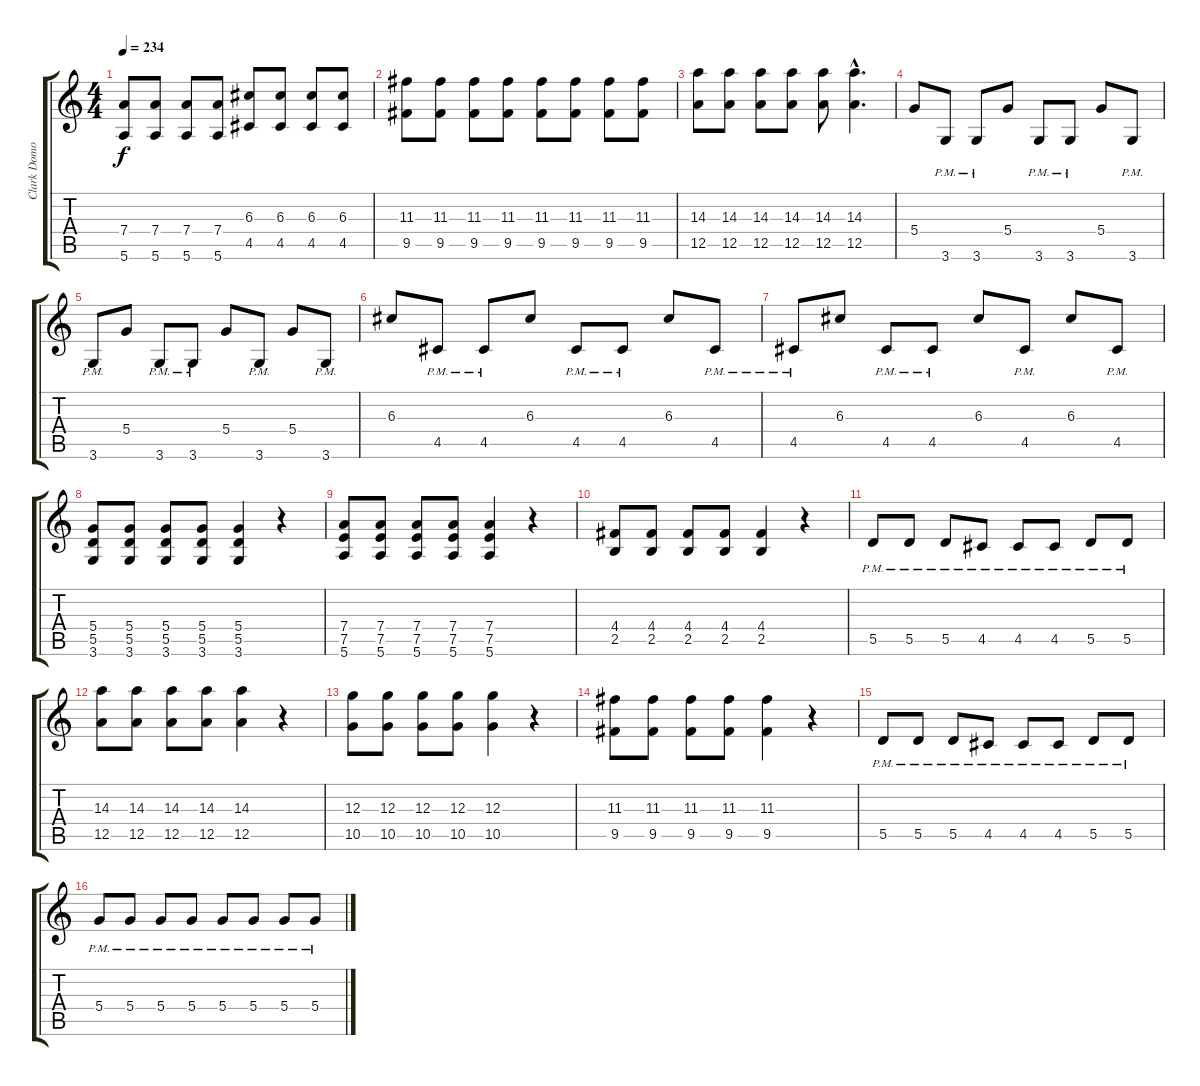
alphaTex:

\track ("Clark Domoe" "Clark Domo") {instrument distortionguitar}
\staff {score tabs}
\tuning (E4 B3 G3 D3 A2 E2) {hide}
\ts (4 4)
\tempo 234
\clef g2
\ks c
(7.4 5.6).8{dy f} (7.4 5.6).8 (7.4 5.6).8 (7.4 5.6).8 (6.3 4.5).8 (6.3 4.5).8 (6.3 4.5).8 (6.3 4.5).8 |
(11.3 9.5).8 (11.3 9.5).8 (11.3 9.5).8 (11.3 9.5).8 (11.3 9.5).8 (11.3 9.5).8 (11.3 9.5).8 (11.3 9.5).8 |
(14.3 12.5).8 (14.3 12.5).8 (14.3 12.5).8 (14.3 12.5).8 (14.3 12.5).8 (14.3{hac} 12.5{hac}).4{d} |
5.4.8 3.6{pm}.8 3.6{pm}.8 5.4.8 3.6{pm}.8 3.6{pm}.8 5.4.8 3.6{pm}.8 |
3.6{pm}.8 5.4.8 3.6{pm}.8 3.6{pm}.8 5.4.8 3.6{pm}.8 5.4.8 3.6{pm}.8 |
6.3.8 4.5{pm}.8 4.5{pm}.8 6.3.8 4.5{pm}.8 4.5{pm}.8 6.3.8 4.5{pm}.8 |
4.5{pm}.8 6.3.8 4.5{pm}.8 4.5{pm}.8 6.3.8 4.5{pm}.8 6.3.8 4.5{pm}.8 |
(5.4 5.5 3.6).8 (5.4 5.5 3.6).8 (5.4 5.5 3.6).8 (5.4 5.5 3.6).8 (5.4 5.5 3.6).4 r.4 |
(7.4 7.5 5.6).8 (7.4 7.5 5.6).8 (7.4 7.5 5.6).8 (7.4 7.5 5.6).8 (7.4 7.5 5.6).4 r.4 |
(4.4 2.5).8 (4.4 2.5).8 (4.4 2.5).8 (4.4 2.5).8 (4.4 2.5).4 r.4 |
5.5{pm}.8 5.5{pm}.8 5.5{pm}.8 4.5{pm}.8 4.5{pm}.8 4.5{pm}.8 5.5{pm}.8 5.5{pm}.8 |
(14.3 12.5).8 (14.3 12.5).8 (14.3 12.5).8 (14.3 12.5).8 (14.3 12.5).4 r.4 |
(12.3 10.5).8 (12.3 10.5).8 (12.3 10.5).8 (12.3 10.5).8 (12.3 10.5).4 r.4 |
(11.3 9.5).8 (11.3 9.5).8 (11.3 9.5).8 (11.3 9.5).8 (11.3 9.5).4 r.4 |
5.5{pm}.8 5.5{pm}.8 5.5{pm}.8 4.5{pm}.8 4.5{pm}.8 4.5{pm}.8 5.5{pm}.8 5.5{pm}.8 |
5.4{pm}.8 5.4{pm}.8 5.4{pm}.8 5.4{pm}.8 5.4{pm}.8 5.4{pm}.8 5.4{pm}.8 5.4{pm}.8
